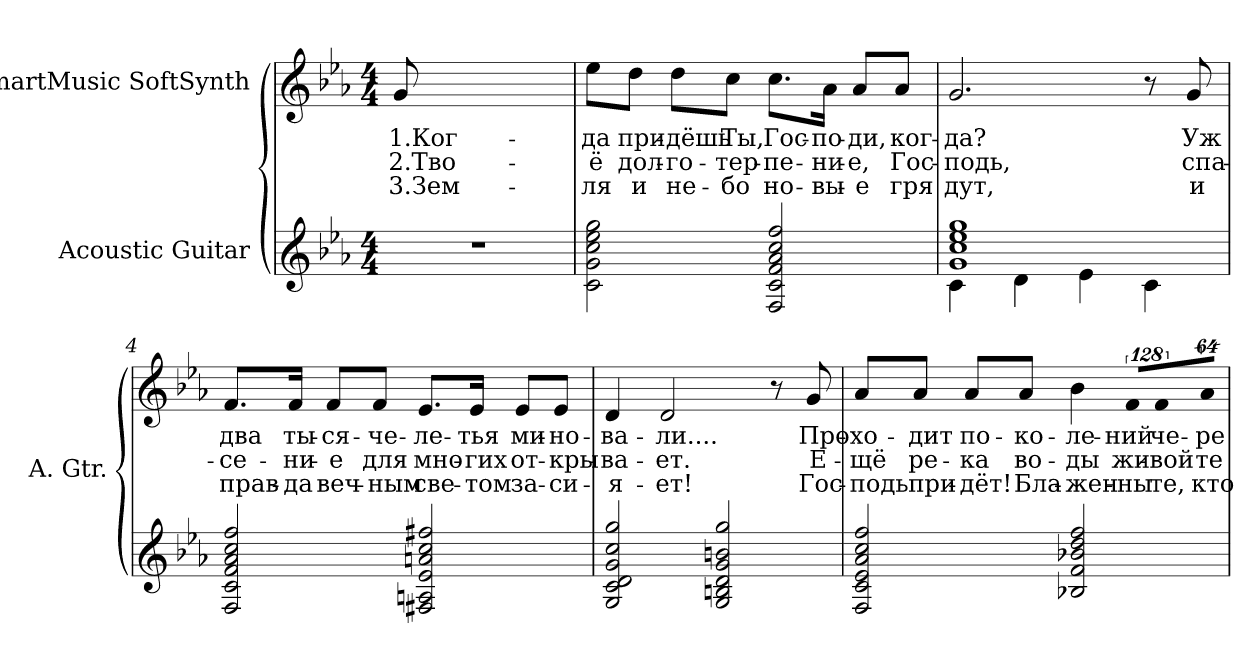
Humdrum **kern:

**kern	**kern	**text	**text	**text
*part2	*part1	*part1	*part1	*part1
*staff2	*staff1	*staff1	*staff1	*staff1
*I"Acoustic Guitar	*I"SmartMusic SoftSynth	*	*	*
*I'A. Gtr.	*	*	*	*
!!LO:PB:g=z
*clefG2	*clefG2	*	*	*
*ITrd7c12	*	*	*	*
*k[b-e-a-]	*k[b-e-a-]	*	*	*
*c:	*c:	*	*	*
*M4/4	*M4/4	*	*	*
*MM80	*MM80	*	*	*
=1	=1	=1	=1	=1
!LO:N:vis=1	!	!	!	!
!	!	!LO:LY:b:color=#000000	!LO:LY:b:color=#000000	!LO:LY:b:color=#000000
1r	8gi/	1.Ког-	2.Тво-	3.Зем-
.	2..ryy	.	.	.
=2	=2	=2	=2	=2
!	!	!LO:LY:b:color=#000000	!LO:LY:b:color=#000000	!LO:LY:b:color=#000000
2Ci\ 2Gi 2ci 2e-i 2gi	8ee-i\L	-да	-ё	-ля
!	!	!LO:LY:b:color=#000000	!LO:LY:b:color=#000000	!LO:LY:b:color=#000000
.	8ddi\J	при-	дол-	и
!	!	!LO:LY:b:color=#000000	!LO:LY:b:color=#000000	!LO:LY:b:color=#000000
.	8ddi\L	-дёшь	-го-	не-
!	!	!LO:LY:b:color=#000000	!LO:LY:b:color=#000000	!LO:LY:b:color=#000000
.	8cci\J	Ты,	-тер-	-бо
!	!	!LO:LY:b:color=#000000	!LO:LY:b:color=#000000	!LO:LY:b:color=#000000
2FFi/ 2Ci 2Fi 2A-i 2ci 2fi	8.cci\L	Гос-	-пе-	но-
!	!	!LO:LY:b:color=#000000	!LO:LY:b:color=#000000	!LO:LY:b:color=#000000
.	16a-i\Jk	-по-	-ни-	-вы-
!	!	!LO:LY:b:color=#000000	!LO:LY:b:color=#000000	!LO:LY:b:color=#000000
.	8a-i/L	-ди,	-е,	-е
!	!	!LO:LY:b:color=#000000	!LO:LY:b:color=#000000	!LO:LY:b:color=#000000
.	8a-i/J	ког-	Гос-	гря
=3	=3	=3	=3	=3
*^	*	*	*	*
!	!	!	!LO:LY:b:color=#000000	!LO:LY:b:color=#000000	!LO:LY:b:color=#000000
1Gi 1ci 1e-i 1gi	4Ci\	2.gi/	-да?	-подь,	дут,
.	4Di\	.	.	.	.
.	4E-i\	.	.	.	.
.	4Ci\	8r	.	.	.
!	!	!	!LO:LY:b:color=#000000	!LO:LY:b:color=#000000	!LO:LY:b:color=#000000
.	.	8gi/	Уж	спа-	и
*v	*v	*	*	*	*
=4	=4	=4	=4	=4
!	!	!LO:LY:b:color=#000000	!LO:LY:b:color=#000000	!LO:LY:b:color=#000000
2FFi/ 2Ci 2Fi 2A-i 2ci 2fi	8.fi/L	два	-се-	прав-
!	!	!LO:LY:b:color=#000000	!LO:LY:b:color=#000000	!LO:LY:b:color=#000000
.	16fi/Jk	ты-	-ни-	-да
!	!	!LO:LY:b:color=#000000	!LO:LY:b:color=#000000	!LO:LY:b:color=#000000
.	8fi/L	-ся-	-е	веч-
!	!	!LO:LY:b:color=#000000	!LO:LY:b:color=#000000	!LO:LY:b:color=#000000
.	8fi/J	-че-	для	-ным
!	!	!LO:LY:b:color=#000000	!LO:LY:b:color=#000000	!LO:LY:b:color=#000000
2FF#Xi/ 2AAni 2E-i 2Ani 2ci 2f#Xi	8.e-i/L	-ле-	мно-	све-
!	!	!LO:LY:b:color=#000000	!LO:LY:b:color=#000000	!LO:LY:b:color=#000000
.	16e-i/Jk	-тья	-гих	-том
!	!	!LO:LY:b:color=#000000	!LO:LY:b:color=#000000	!LO:LY:b:color=#000000
.	8e-i/L	ми-	от-	за-
!	!	!LO:LY:b:color=#000000	!LO:LY:b:color=#000000	!LO:LY:b:color=#000000
.	8e-i/J	-но-	-кры-	-си-
!!LO:LB:g=z
=5	=5	=5	=5	=5
!	!	!LO:LY:b:color=#000000	!LO:LY:b:color=#000000	!LO:LY:b:color=#000000
2GGi/ 2Ci 2Di 2Gi 2ci 2gi	4di/	-ва-	-ва-	-я-
!	!	!LO:LY:b:color=#000000	!LO:LY:b:color=#000000	!LO:LY:b:color=#000000
.	2di/	-ли....	-ет.	-ет!
2GGi/ 2BBni 2Di 2Gi 2Bni 2gi	.	.	.	.
.	8r	.	.	.
!	!	!LO:LY:b:color=#000000	!LO:LY:b:color=#000000	!LO:LY:b:color=#000000
.	8gi/	Про-	Е-	Гос-
=6	=6	=6	=6	=6
!	!	!LO:LY:b:color=#000000	!LO:LY:b:color=#000000	!LO:LY:b:color=#000000
2FFi/ 2Ci 2E-i 2A-i 2ci 2fi	8a-i/L	-хо-	-щё	-подь
!	!	!LO:LY:b:color=#000000	!LO:LY:b:color=#000000	!LO:LY:b:color=#000000
.	8a-i/J	-дит	ре-	при-
!	!	!LO:LY:b:color=#000000	!LO:LY:b:color=#000000	!LO:LY:b:color=#000000
.	8a-i/L	по-	-ка	-дёт!
!	!	!LO:LY:b:color=#000000	!LO:LY:b:color=#000000	!LO:LY:b:color=#000000
.	8a-i/J	-ко-	во-	Бла-
!	!	!LO:LY:b:color=#000000	!LO:LY:b:color=#000000	!LO:LY:b:color=#000000
2BB-Xi/ 2Fi 2B-Xi 2di 2fi	4b-i\	-ле-	-ды	-жен-
!	!LO:N:vis=8	!	!	!
!	!	!LO:LY:b:color=#000000	!LO:LY:b:color=#000000	!LO:LY:b:color=#000000
.	1024%85fi/L	-ний	жи-	-ны
!	!LO:N:vis=8	!	!	!
!	!	!LO:LY:b:color=#000000	!LO:LY:b:color=#000000	!LO:LY:b:color=#000000
.	1024%85fi/	че-	-вой	те,
!	!LO:N:vis=8	!	!	!
!	!	!LO:LY:b:color=#000000	!LO:LY:b:color=#000000	!LO:LY:b:color=#000000
.	512%43a-i/J	-ре-	те-	кто
=	=	=	=	=
*-	*-	*-	*-	*-
